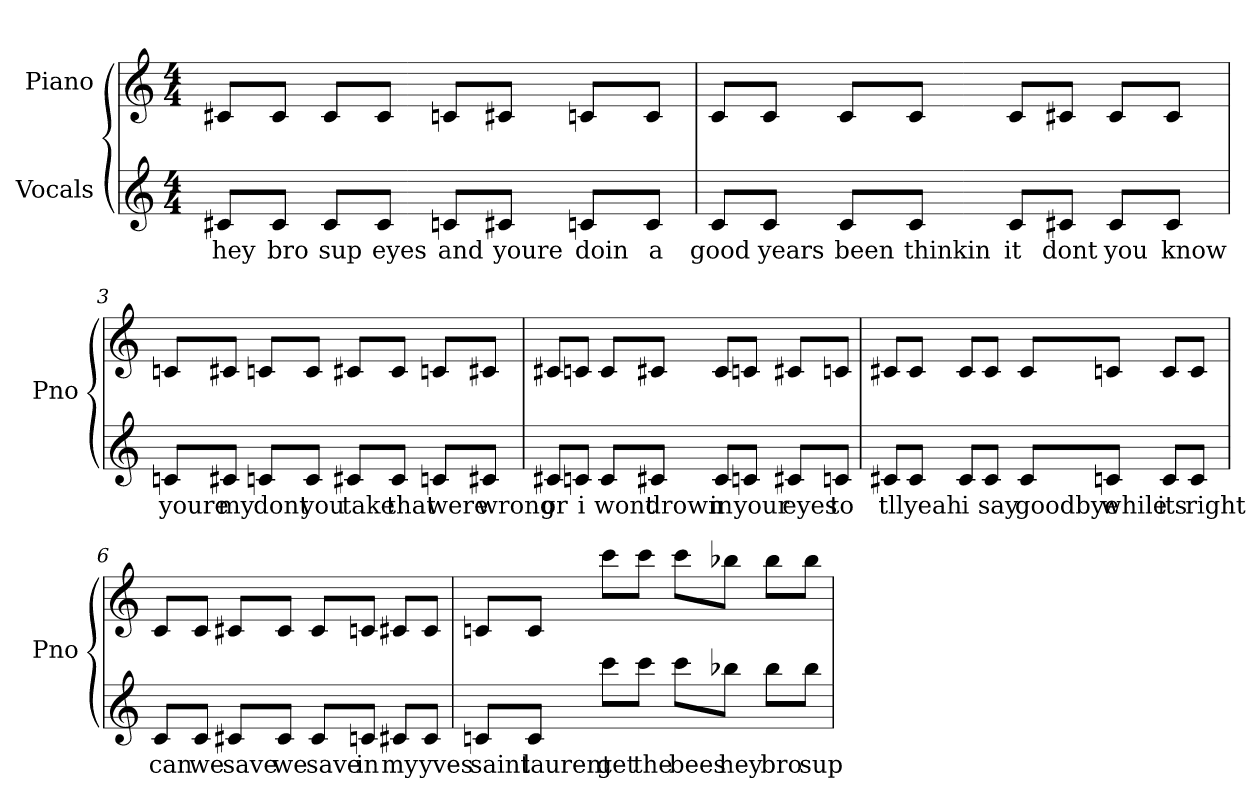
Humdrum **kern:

**kern	**text	**kern
*part2	*part2	*part1
*staff2	*staff2	*staff1
*I"Vocals	*	*I"Piano
*	*	*I'Pno
*clefG2	*	*clefG2
*M4/4	*	*M4/4
*MM120	*	*MM120
=1	=1	=1
8c#X/L	hey	8c#X/L
8c#/J	bro	8c#/J
8c#/L	sup	8c#/L
8c#/J	eyes	8c#/J
8cn/L	and	8cn/L
8c#X/J	youre	8c#X/J
8cn/L	doin	8cn/L
8c/J	a	8c/J
=2	=2	=2
8c/L	good	8c/L
8c/J	years	8c/J
8c/L	been	8c/L
8c/J	thinkin	8c/J
8c/L	it	8c/L
8c#X/J	dont	8c#X/J
8c#/L	you	8c#/L
8c#/J	know	8c#/J
=3	=3	=3
8cn/L	youre	8cn/L
8c#X/J	my	8c#X/J
8cn/L	dont	8cn/L
8c/J	you	8c/J
8c#X/L	take	8c#X/L
8c#/J	that	8c#/J
8cn/L	were	8cn/L
8c#X/J	wrong	8c#X/J
=4	=4	=4
8c#X/L	or	8c#X/L
8cn/J	i	8cn/J
8c/L	wont	8c/L
8c#X/J	drown	8c#X/J
8c#/L	in	8c#/L
8cn/J	your	8cn/J
8c#X/L	eyes	8c#X/L
8cn/J	to	8cn/J
=5	=5	=5
8c#X/L	tll	8c#X/L
8c#/J	yeah	8c#/J
8c#/L	i	8c#/L
8c#/J	say	8c#/J
8c#/L	goodbye	8c#/L
8cn/J	while	8cn/J
8c/L	its	8c/L
8c/J	right	8c/J
=6	=6	=6
8c/L	can	8c/L
8c/J	we	8c/J
8c#X/L	save	8c#X/L
8c#/J	we	8c#/J
8c#/L	save	8c#/L
8cn/J	in	8cn/J
8c#X/L	my	8c#X/L
8c#/J	yves	8c#/J
=7	=7	=7
8cn/L	saint	8cn/L
8c/J	laurent	8c/J
8ccc\L	get	8ccc\L
8ccc\J	the	8ccc\J
8ccc\L	bees	8ccc\L
8bb-X\J	hey	8bb-X\J
8bb-\L	bro	8bb-\L
8bb-\J	sup	8bb-\J
=	=	=
*-	*-	*-
